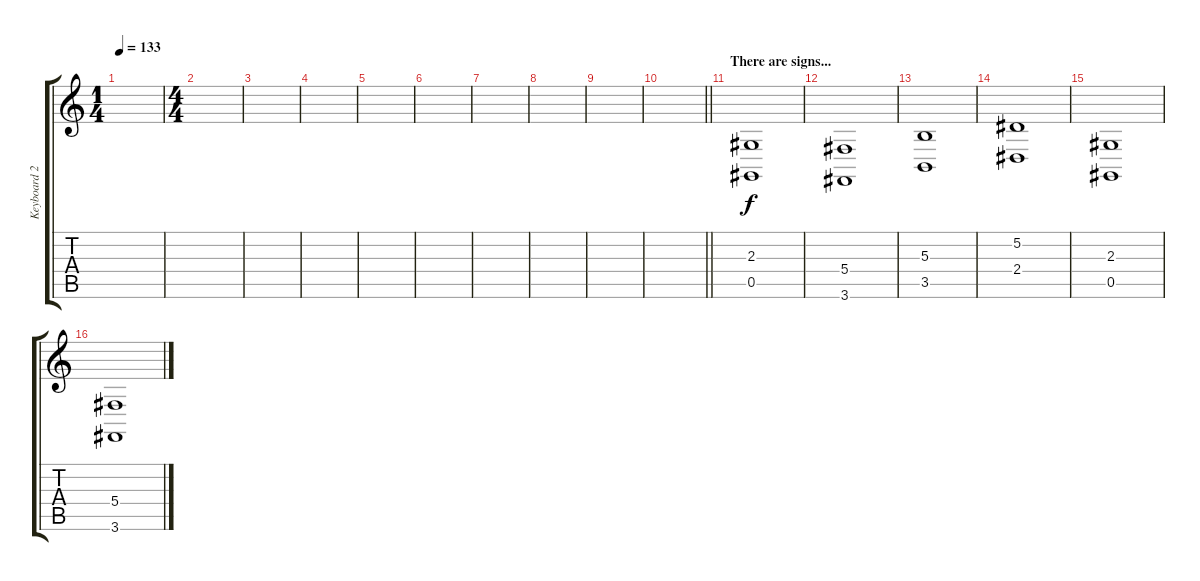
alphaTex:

\track ("Keyboard 2" "Keyboard 2") {instrument stringensemble1}
\staff {score tabs}
\tuning (Eb4 Bb3 Gb3 Db3 Ab2 Eb2) {hide}
\ts (1 4)
\tempo 133
\clef g2
\ks c
|
\ts (4 4)
|
|
|
|
|
|
|
|
\barLineRight lightlight
|
\section ("" "There are signs...")
(2.3 0.5).1 |
(5.4 3.6).1 |
(5.3 3.5).1 |
(5.2 2.4).1 |
(2.3 0.5).1 |
(5.4 3.6).1
